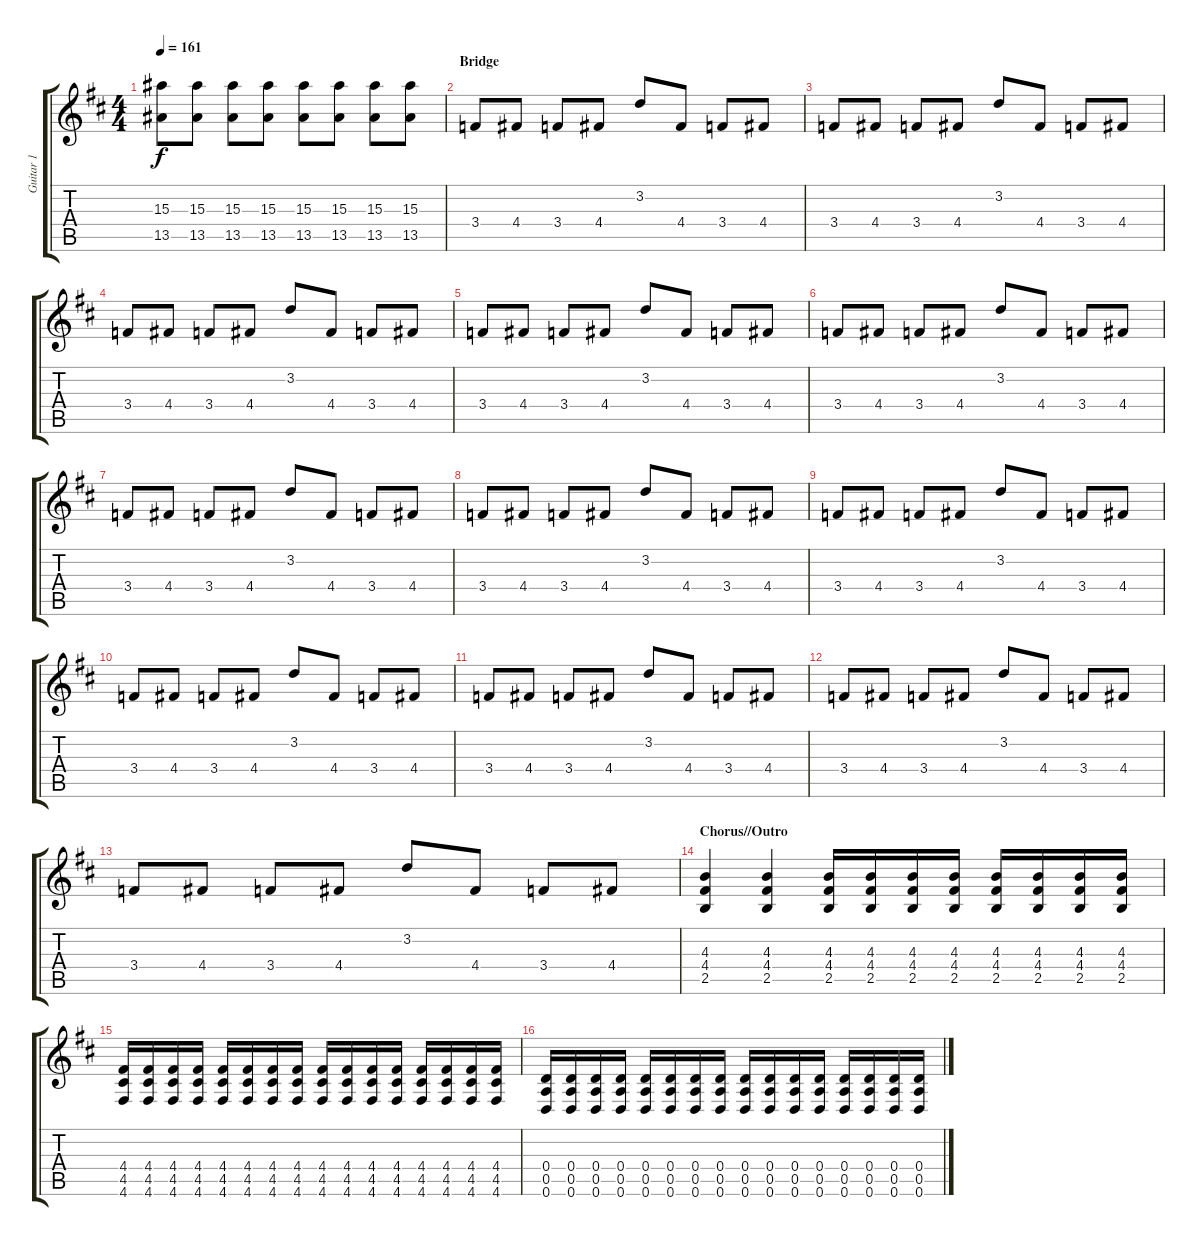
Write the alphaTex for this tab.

\track ("Guitar 1" "Guitar 1") {instrument acousticguitarsteel}
\staff {score tabs}
\tuning (E4 B3 G3 D3 A2 D2) {hide}
\ts (4 4)
\tempo 161
\clef g2
\ks d
(15.3 13.5).8{dy f} (15.3 13.5).8 (15.3 13.5).8 (15.3 13.5).8 (15.3 13.5).8 (15.3 13.5).8 (15.3 13.5).8 (15.3 13.5).8 |
\section ("" "Bridge")
3.4.8 4.4.8 3.4.8 4.4.8 3.2.8 4.4.8 3.4.8 4.4.8 |
3.4.8 4.4.8 3.4.8 4.4.8 3.2.8 4.4.8 3.4.8 4.4.8 |
3.4.8 4.4.8 3.4.8 4.4.8 3.2.8 4.4.8 3.4.8 4.4.8 |
3.4.8 4.4.8 3.4.8 4.4.8 3.2.8 4.4.8 3.4.8 4.4.8 |
3.4.8 4.4.8 3.4.8 4.4.8 3.2.8 4.4.8 3.4.8 4.4.8 |
3.4.8 4.4.8 3.4.8 4.4.8 3.2.8 4.4.8 3.4.8 4.4.8 |
3.4.8 4.4.8 3.4.8 4.4.8 3.2.8 4.4.8 3.4.8 4.4.8 |
3.4.8 4.4.8 3.4.8 4.4.8 3.2.8 4.4.8 3.4.8 4.4.8 |
3.4.8 4.4.8 3.4.8 4.4.8 3.2.8 4.4.8 3.4.8 4.4.8 |
3.4.8 4.4.8 3.4.8 4.4.8 3.2.8 4.4.8 3.4.8 4.4.8 |
3.4.8 4.4.8 3.4.8 4.4.8 3.2.8 4.4.8 3.4.8 4.4.8 |
3.4.8 4.4.8 3.4.8 4.4.8 3.2.8 4.4.8 3.4.8 4.4.8 |
\section ("" "Chorus//Outro")
(4.3 4.4 2.5).4 (4.3 4.4 2.5).4 (4.3 4.4 2.5).16 (4.3 4.4 2.5).16 (4.3 4.4 2.5).16 (4.3 4.4 2.5).16 (4.3 4.4 2.5).16 (4.3 4.4 2.5).16 (4.3 4.4 2.5).16 (4.3 4.4 2.5).16 |
(4.4 4.5 4.6).16 (4.4 4.5 4.6).16 (4.4 4.5 4.6).16 (4.4 4.5 4.6).16 (4.4 4.5 4.6).16 (4.4 4.5 4.6).16 (4.4 4.5 4.6).16 (4.4 4.5 4.6).16 (4.4 4.5 4.6).16 (4.4 4.5 4.6).16 (4.4 4.5 4.6).16 (4.4 4.5 4.6).16 (4.4 4.5 4.6).16 (4.4 4.5 4.6).16 (4.4 4.5 4.6).16 (4.4 4.5 4.6).16 |
(0.4 0.5 0.6).16 (0.4 0.5 0.6).16 (0.4 0.5 0.6).16 (0.4 0.5 0.6).16 (0.4 0.5 0.6).16 (0.4 0.5 0.6).16 (0.4 0.5 0.6).16 (0.4 0.5 0.6).16 (0.4 0.5 0.6).16 (0.4 0.5 0.6).16 (0.4 0.5 0.6).16 (0.4 0.5 0.6).16 (0.4 0.5 0.6).16 (0.4 0.5 0.6).16 (0.4 0.5 0.6).16 (0.4 0.5 0.6).16
